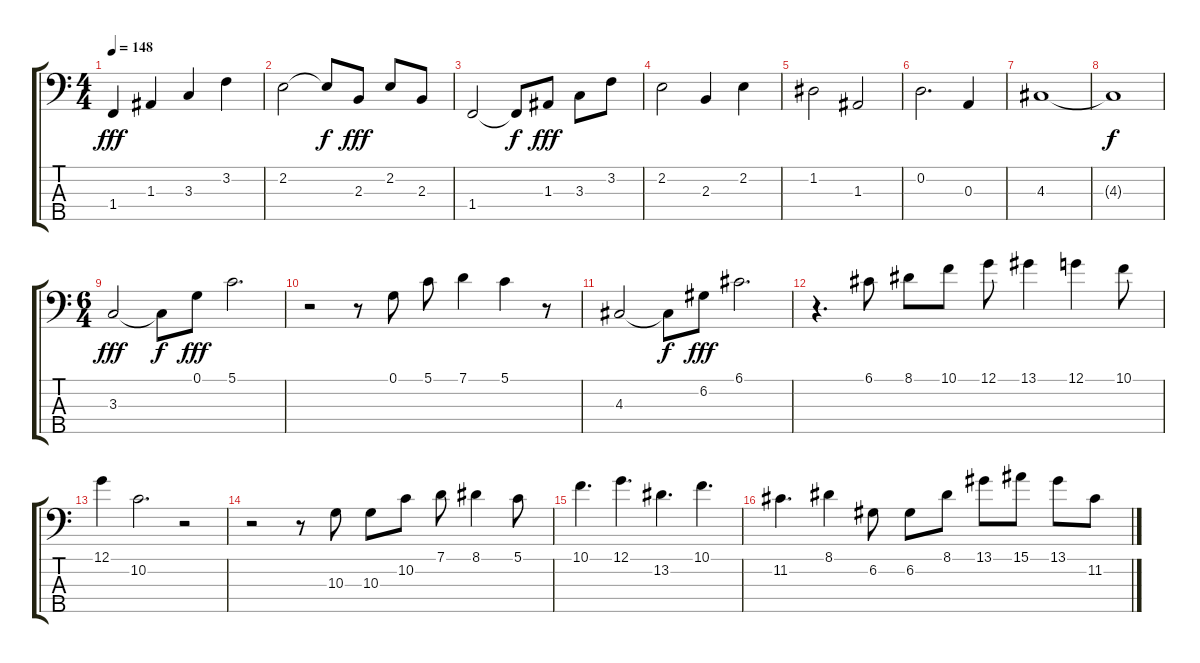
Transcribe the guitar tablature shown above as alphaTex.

\track "" {instrument electricbassfinger}
\staff {score tabs}
\tuning (G2 D2 A1 E1 B0) {hide}
\ts (4 4)
\tempo 148
\clef f4
\ks c
1.4.4{dy fff} 1.3.4 3.3.4 3.2.4 |
2.2.2 2.2{t}.8{dy f} 2.3.8{dy fff} 2.2.8 2.3.8 |
1.4.2 1.4{t}.8{dy f} 1.3.8{dy fff} 3.3.8 3.2.8 |
2.2.2 2.3.4 2.2.4 |
1.2.2 1.3.2 |
0.2.2{d} 0.3.4 |
4.3.1 |
4.3{t}.1{dy f} |
\ts (6 4)
3.3.2{dy fff} 3.3{t}.8{dy f} 0.1.8{dy fff} 5.1.2{d} |
r.2 r.8 0.1.8 5.1.8 7.1.4 5.1.4 r.8 |
4.3.2 4.3{t}.8{dy f} 6.2.8{dy fff} 6.1.2{d} |
r.4{d} 6.1.8 8.1.8 10.1.8 12.1.8 13.1.4 12.1.4 10.1.8 |
12.1.4 10.2.2{d} r.2 |
r.2 r.8 10.3.8 10.3.8 10.2.8 7.1.8 8.1.4 5.1.8 |
10.1.4{d} 12.1.4{d} 13.2.4{d} 10.1.4{d} |
11.2.4{d} 8.1.4 6.2.8 6.2.8 8.1.8 13.1.8 15.1.8 13.1.8 11.2.8
